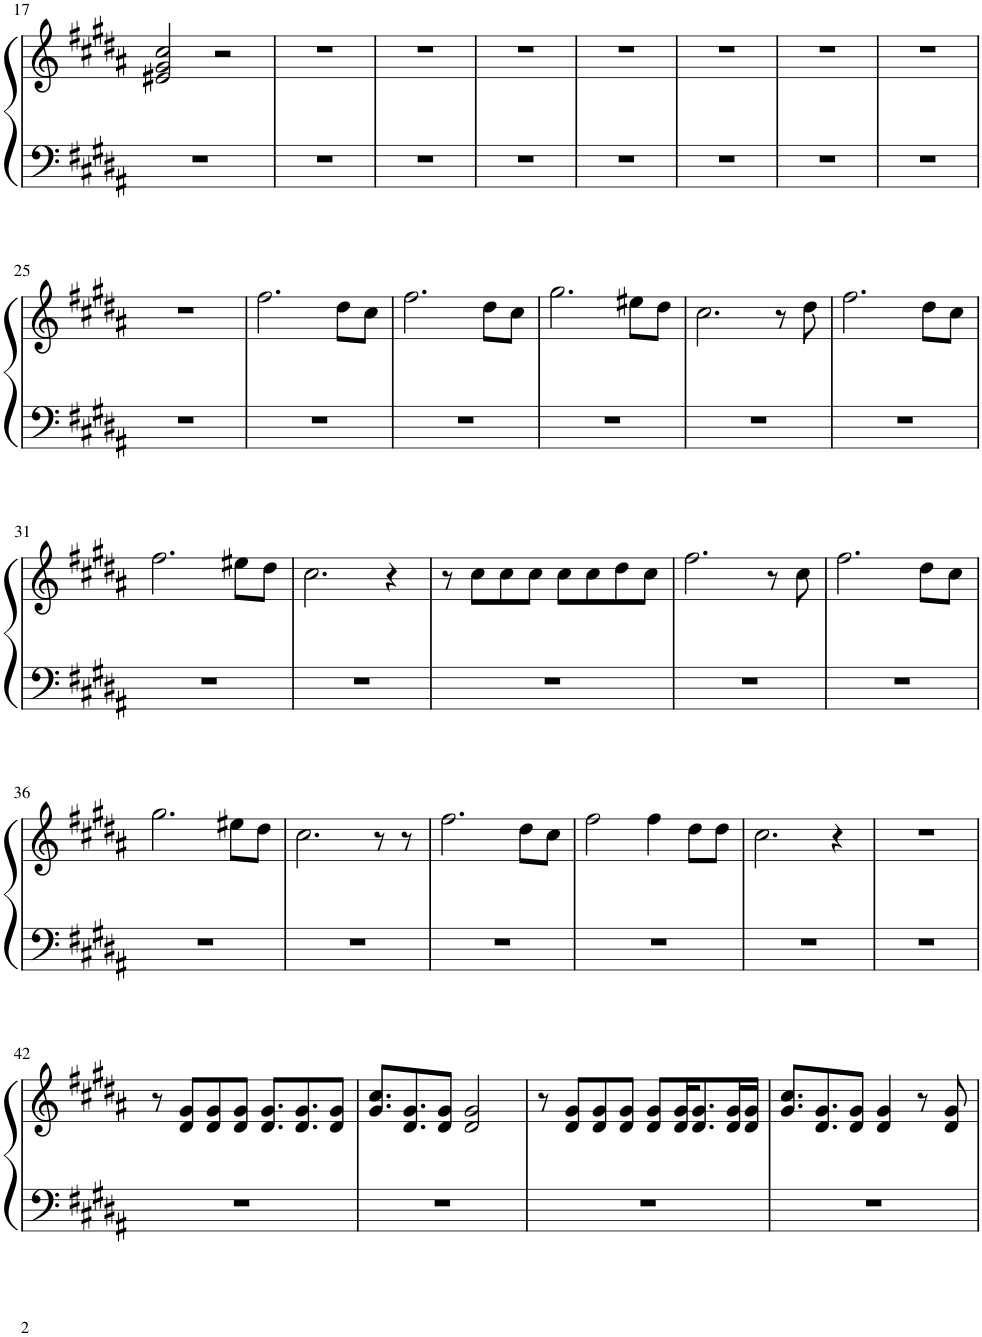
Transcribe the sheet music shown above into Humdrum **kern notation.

**kern	**kern
*part1	*part1
*staff2	*staff1
*I"Piano	*
*I'Pno.	*
!!LO:PB:g=z
*clefF4	*clefG2
*k[f#c#g#d#a#]	*k[f#c#g#d#a#]
*M4/4	*M4/4
=17	=17
1r	2e#X/ 2g#/ 2cc#/
.	2r
=18	=18
1r	1r
=19	=19
1r	1r
=20	=20
1r	1r
=21	=21
1r	1r
=22	=22
1r	1r
=23	=23
1r	1r
=24	=24
1r	1r
!!LO:LB:g=z
=25	=25
1r	1r
=26	=26
1r	2.ff#\
.	8dd#\L
.	8cc#\J
=27	=27
1r	2.ff#\
.	8dd#\L
.	8cc#\J
=28	=28
1r	2.gg#\
.	8ee#X\L
.	8dd#\J
=29	=29
1r	2.cc#\
.	8r
.	8dd#\
=30	=30
1r	2.ff#\
.	8dd#\L
.	8cc#\J
!!LO:LB:g=z
=31	=31
1r	2.ff#\
.	8ee#X\L
.	8dd#\J
=32	=32
1r	2.cc#\
.	4r
=33	=33
1r	8r
.	8cc#\L
.	8cc#\
.	8cc#\J
.	8cc#\L
.	8cc#\
.	8dd#\
.	8cc#\J
=34	=34
1r	2.ff#\
.	8r
.	8cc#\
=35	=35
1r	2.ff#\
.	8dd#\L
.	8cc#\J
!!LO:LB:g=z
=36	=36
1r	2.gg#\
.	8ee#X\L
.	8dd#\J
=37	=37
1r	2.cc#\
.	8r
.	8r
=38	=38
1r	2.ff#\
.	8dd#\L
.	8cc#\J
=39	=39
1r	2ff#\
.	4ff#\
.	8dd#\L
.	8dd#\J
=40	=40
1r	2.cc#\
.	4r
=41	=41
1r	1r
!!LO:LB:g=z
=42	=42
1r	8r
.	8d#/ 8g#/L
.	8d#/ 8g#/
.	8d#/ 8g#/J
.	8.d#/ 8.g#/L
.	8.d#/ 8.g#/
.	8d#/ 8g#/J
=43	=43
1r	8.g#/ 8.cc#/L
.	8.d#/ 8.g#/
.	8d#/ 8g#/J
.	2d#/ 2g#/
=44	=44
1r	8r
.	8d#/ 8g#/L
.	8d#/ 8g#/
.	8d#/ 8g#/J
.	8d#/ 8g#/L
.	16d#/ 16g#/K
.	8.d#/ 8.g#/
.	16d#/ 16g#/L
.	16d#/ 16g#/JJ
=45	=45
1r	8.g#/ 8.cc#/L
.	8.d#/ 8.g#/
.	8d#/ 8g#/J
.	4d#/ 4g#/
.	8r
.	8d#/ 8g#/
=	=
*-	*-
